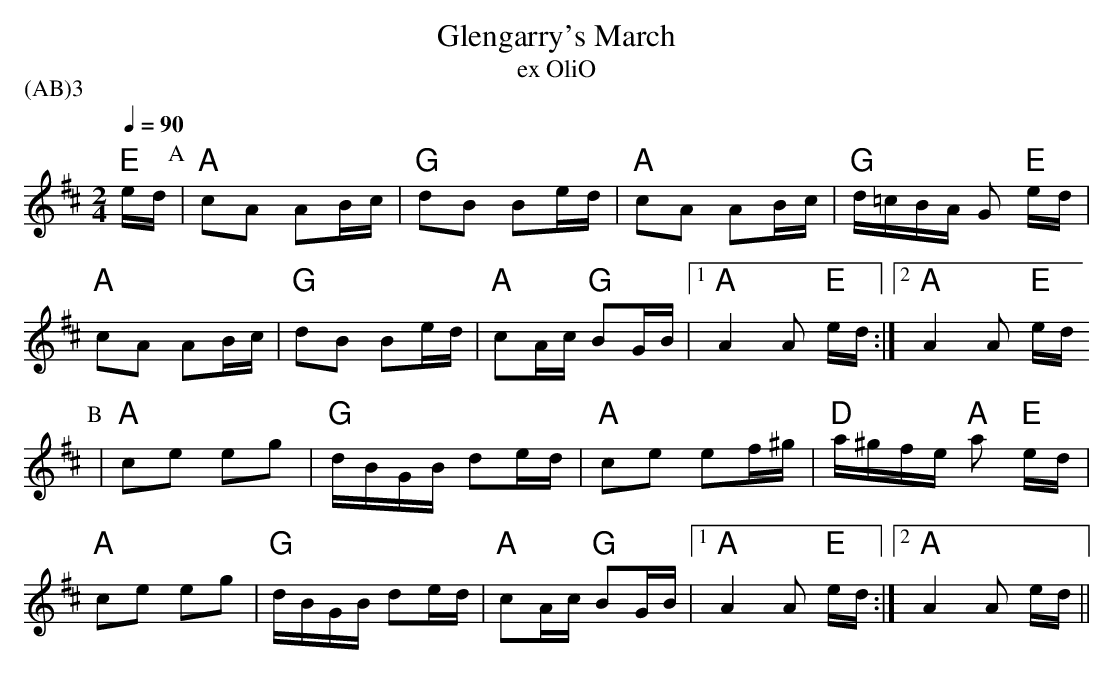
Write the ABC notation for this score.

X:1
T:Glengarry's March
T:ex OliO
P:(AB)3
M:2/4
Q:1/4=90
L:1/8
K:D
"E" e/d/  \
P:A
| "A"  cA AB/c/ |  "G"  dB Be/d/ |  "A" cA AB/c/ | "G" d/=c/B/A/ G "E" e/d/ |
  "A"  cA AB/c/ |  "G"  dB Be/d/ |  "A" cA/c/ "G" BG/B/ |1 "A" A2 A  "E" e/d/ :|2  "A" A2 A "E" e/d/
P:B
|  "A" ce eg    | "G" d/B/G/B/ de/d/ | "A" ce ef/^g/ | "D" a/^g/f/e/ "A" a "E" e/d/ |
   "A" ce eg    | "G" d/B/G/B/ de/d/ | "A" cA/c/ "G" BG/B/ |1 "A" A2 A "E" e/d/ :|2  "A" A2 A e/d/ ||
